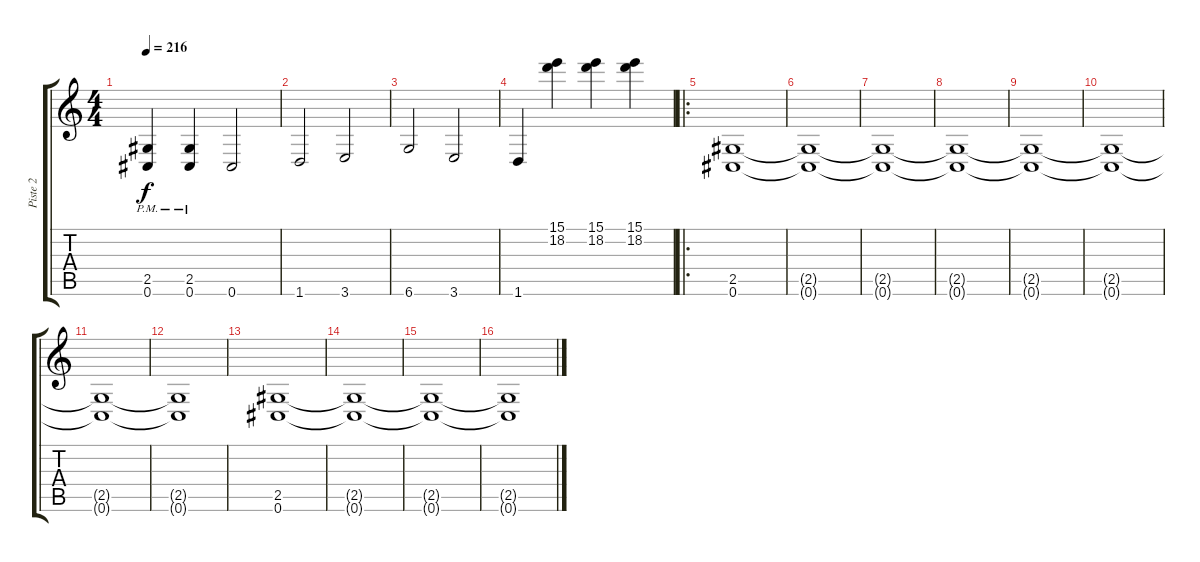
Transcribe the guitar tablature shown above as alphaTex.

\track ("Piste 2" "Piste 2") {instrument distortionguitar}
\staff {score tabs}
\tuning (Db4 Ab3 E3 B2 Gb2 Db2) {hide}
\ts (4 4)
\tempo 216
\clef g2
\ks c
(2.5{pm} 0.6{pm}).4{dy f} (2.5{pm} 0.6{pm}).4 0.6.2 |
1.6.2 3.6.2 |
6.6.2 3.6.2 |
1.6.4 (15.1 18.2).4 (15.1 18.2).4 (15.1 18.2).4 |
\ro
(2.5 0.6).1 |
(2.5{t} 0.6{t}).1 |
(2.5{t} 0.6{t}).1 |
(2.5{t} 0.6{t}).1 |
(2.5{t} 0.6{t}).1 |
(2.5{t} 0.6{t}).1 |
(2.5{t} 0.6{t}).1 |
(2.5{t} 0.6{t}).1 |
(2.5 0.6).1 |
(2.5{t} 0.6{t}).1 |
(2.5{t} 0.6{t}).1 |
(2.5{t} 0.6{t}).1
